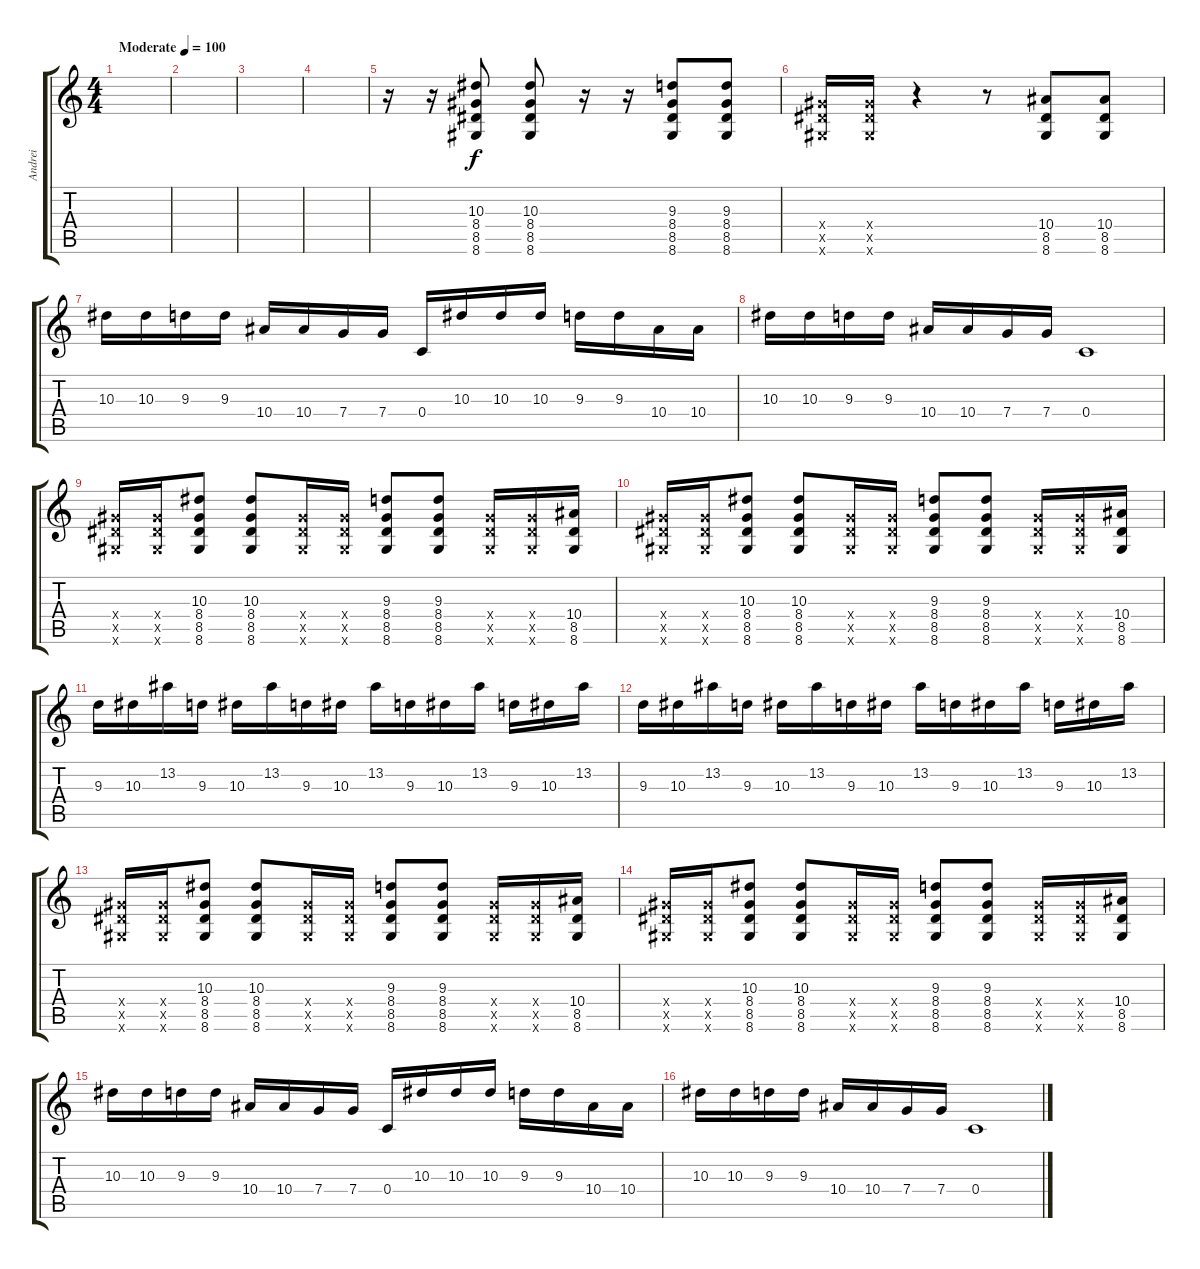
\track ("Andrei" "Andrei") {instrument overdrivenguitar}
\staff {score tabs}
\tuning (D4 A3 F3 C3 G2 C2) {hide}
\ts (4 4)
\tempo (100 "Moderate")
\clef g2
\ks c
|
|
|
|
r.16 r.16 (10.3 8.4 8.5 8.6).8 (10.3 8.4 8.5 8.6).8 r.16 r.16 (9.3 8.4 8.5 8.6).8 (9.3 8.4 8.5 8.6).8 |
(8.4{x} 8.5{x} 8.6{x}).16 (8.4{x} 8.5{x} 8.6{x}).16 r.4 r.8 (10.4 8.5 8.6).8 (10.4 8.5 8.6).8 |
10.3.16 10.3.16 9.3.16 9.3.16 10.4.16 10.4.16 7.4.16 7.4.16 0.4.16 10.3.16 10.3.16 10.3.16 9.3.16 9.3.16 10.4.16 10.4.16 |
10.3.16 10.3.16 9.3.16 9.3.16 10.4.16 10.4.16 7.4.16 7.4.16 0.4.1 |
(8.4{x} 8.5{x} 8.6{x}).16 (8.4{x} 8.5{x} 8.6{x}).16 (10.3 8.4 8.5 8.6).8 (10.3 8.4 8.5 8.6).8 (8.4{x} 8.5{x} 8.6{x}).16 (8.4{x} 8.5{x} 8.6{x}).16 (9.3 8.4 8.5 8.6).8 (9.3 8.4 8.5 8.6).8 (8.4{x} 8.5{x} 8.6{x}).16 (8.4{x} 8.5{x} 8.6{x}).16 (10.4 8.5 8.6).16 |
(8.4{x} 8.5{x} 8.6{x}).16 (8.4{x} 8.5{x} 8.6{x}).16 (10.3 8.4 8.5 8.6).8 (10.3 8.4 8.5 8.6).8 (8.4{x} 8.5{x} 8.6{x}).16 (8.4{x} 8.5{x} 8.6{x}).16 (9.3 8.4 8.5 8.6).8 (9.3 8.4 8.5 8.6).8 (8.4{x} 8.5{x} 8.6{x}).16 (8.4{x} 8.5{x} 8.6{x}).16 (10.4 8.5 8.6).16 |
9.3.16 10.3.16 13.2.16 9.3.16 10.3.16 13.2.16 9.3.16 10.3.16 13.2.16 9.3.16 10.3.16 13.2.16 9.3.16 10.3.16 13.2.16 |
9.3.16 10.3.16 13.2.16 9.3.16 10.3.16 13.2.16 9.3.16 10.3.16 13.2.16 9.3.16 10.3.16 13.2.16 9.3.16 10.3.16 13.2.16 |
(8.4{x} 8.5{x} 8.6{x}).16 (8.4{x} 8.5{x} 8.6{x}).16 (10.3 8.4 8.5 8.6).8 (10.3 8.4 8.5 8.6).8 (8.4{x} 8.5{x} 8.6{x}).16 (8.4{x} 8.5{x} 8.6{x}).16 (9.3 8.4 8.5 8.6).8 (9.3 8.4 8.5 8.6).8 (8.4{x} 8.5{x} 8.6{x}).16 (8.4{x} 8.5{x} 8.6{x}).16 (10.4 8.5 8.6).16 |
(8.4{x} 8.5{x} 8.6{x}).16 (8.4{x} 8.5{x} 8.6{x}).16 (10.3 8.4 8.5 8.6).8 (10.3 8.4 8.5 8.6).8 (8.4{x} 8.5{x} 8.6{x}).16 (8.4{x} 8.5{x} 8.6{x}).16 (9.3 8.4 8.5 8.6).8 (9.3 8.4 8.5 8.6).8 (8.4{x} 8.5{x} 8.6{x}).16 (8.4{x} 8.5{x} 8.6{x}).16 (10.4 8.5 8.6).16 |
10.3.16 10.3.16 9.3.16 9.3.16 10.4.16 10.4.16 7.4.16 7.4.16 0.4.16 10.3.16 10.3.16 10.3.16 9.3.16 9.3.16 10.4.16 10.4.16 |
10.3.16 10.3.16 9.3.16 9.3.16 10.4.16 10.4.16 7.4.16 7.4.16 0.4.1
